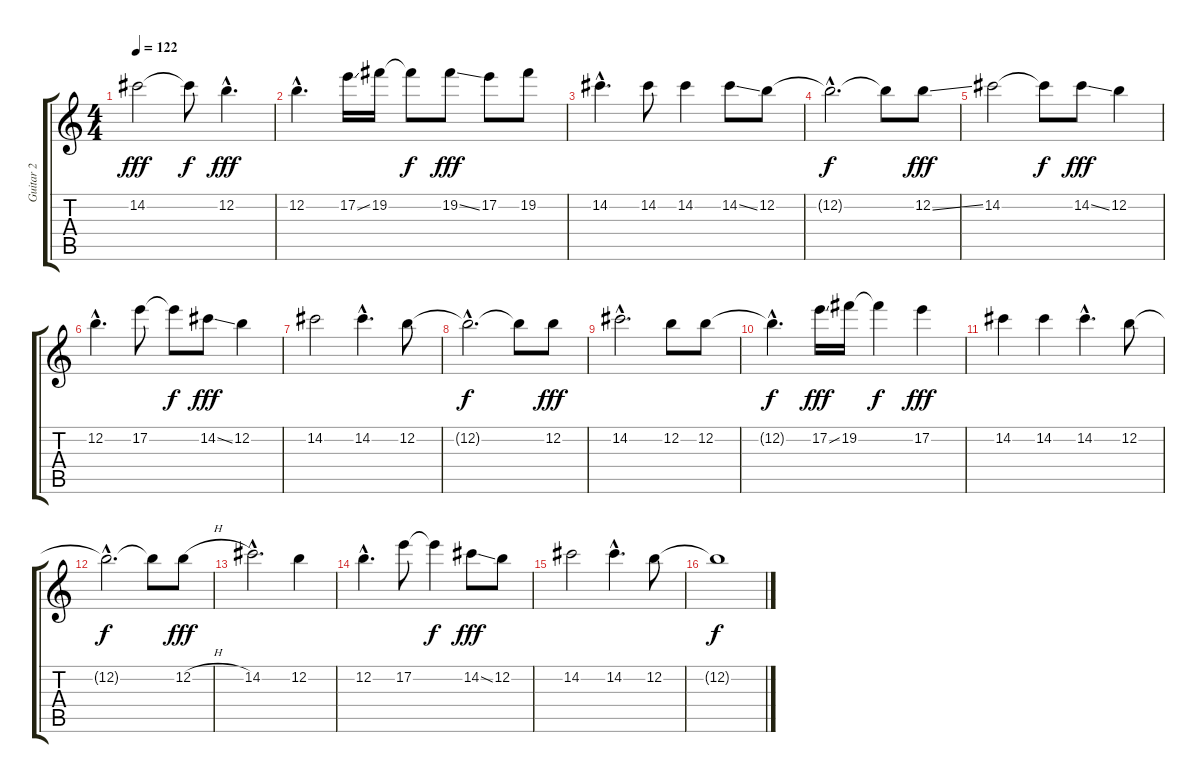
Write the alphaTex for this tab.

\track ("Guitar 2" "Guitar 2") {instrument distortionguitar}
\staff {score tabs}
\tuning (E4 B3 G3 D3 A2 E2) {hide}
\ts (4 4)
\tempo 122
\clef g2
\ks c
14.2.2{dy fff} 14.2{t}.8{dy f} 12.2{hac}.4{d dy fff} |
12.2{hac}.4{d} 17.2{ss}.16 19.2.16 19.2{t}.8{dy f} 19.2{ss}.8{dy fff} 17.2.8 19.2.8 |
14.2{hac}.4{d} 14.2.8 14.2.4 14.2{ss}.8 12.2.8 |
12.2{hac t}.2{d dy f} 12.2{t}.8 12.2{ss}.8{dy fff} |
14.2.2 14.2{t}.8{dy f} 14.2{ss}.8{dy fff} 12.2.4 |
12.2{hac}.4{d} 17.2.8 17.2{t}.8{dy f} 14.2{ss}.8{dy fff} 12.2.4 |
14.2.2 14.2{hac}.4{d} 12.2.8 |
12.2{hac t}.2{d dy f} 12.2{t}.8 12.2.8{dy fff} |
14.2{hac}.2{d} 12.2.8 12.2.8 |
12.2{hac t}.4{d dy f} 17.2{ss}.16{dy fff} 19.2.16 19.2{t}.4{dy f} 17.2.4{dy fff} |
14.2.4 14.2.4 14.2{hac}.4{d} 12.2.8 |
12.2{hac t}.2{d dy f} 12.2{t}.8 12.2{h}.8{dy fff} |
14.2{hac}.2{d} 12.2.4 |
12.2{hac}.4{d} 17.2.8 17.2{t}.4{dy f} 14.2{ss}.8{dy fff} 12.2.8 |
14.2.2 14.2{hac}.4{d} 12.2.8 |
12.2{t}.1{dy f}
